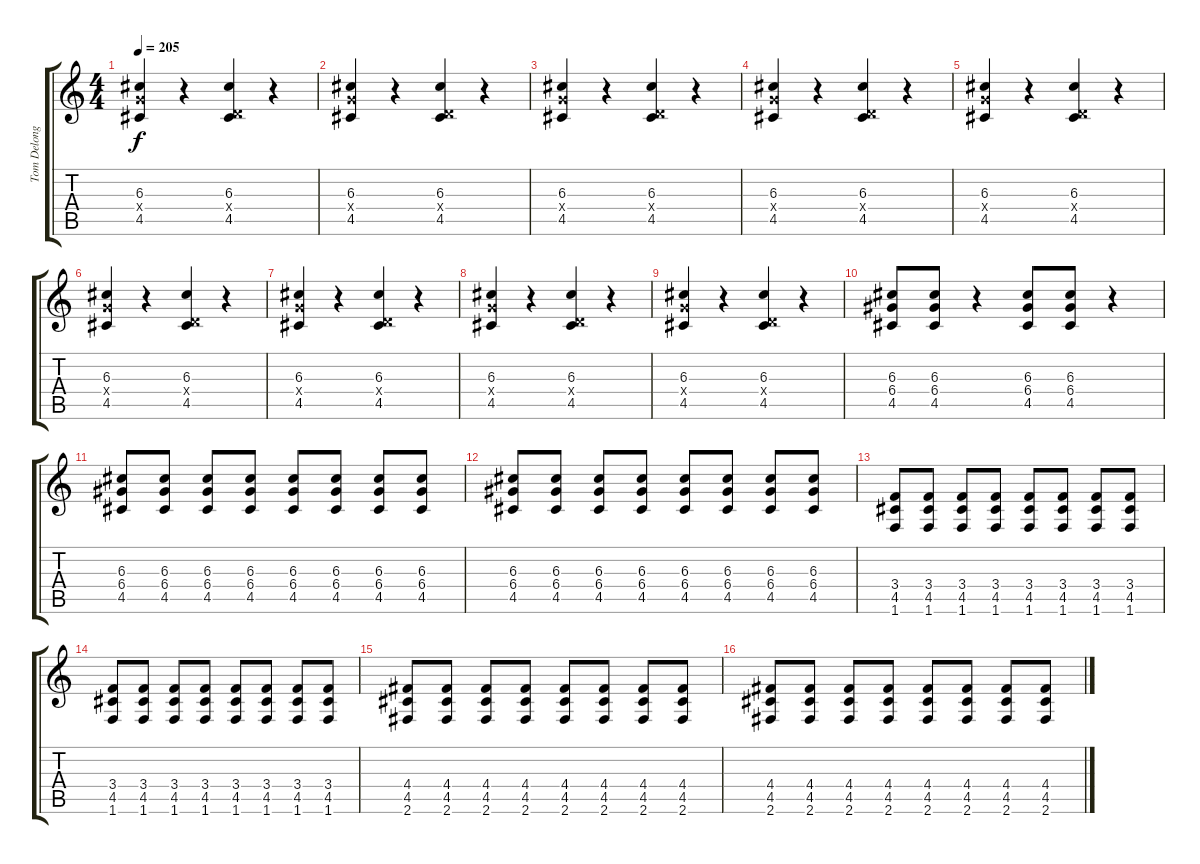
\track ("Tom Delonge (Guitar 1)" "Tom Delong") {instrument overdrivenguitar}
\staff {score tabs}
\tuning (E4 B3 G3 D3 A2 E2) {hide}
\ts (4 4)
\tempo 205
\clef g2
\ks c
(6.3 5.4{x} 4.5).4{dy f} r.4 (6.3 0.4{x} 4.5).4 r.4 |
(6.3 5.4{x} 4.5).4 r.4 (6.3 0.4{x} 4.5).4 r.4 |
(6.3 5.4{x} 4.5).4 r.4 (6.3 0.4{x} 4.5).4 r.4 |
(6.3 5.4{x} 4.5).4 r.4 (6.3 0.4{x} 4.5).4 r.4 |
(6.3 5.4{x} 4.5).4 r.4 (6.3 0.4{x} 4.5).4 r.4 |
(6.3 5.4{x} 4.5).4 r.4 (6.3 0.4{x} 4.5).4 r.4 |
(6.3 5.4{x} 4.5).4 r.4 (6.3 0.4{x} 4.5).4 r.4 |
(6.3 5.4{x} 4.5).4 r.4 (6.3 0.4{x} 4.5).4 r.4 |
(6.3 5.4{x} 4.5).4 r.4 (6.3 0.4{x} 4.5).4 r.4 |
(6.3 6.4 4.5).8 (6.3 6.4 4.5).8 r.4 (6.3 6.4 4.5).8 (6.3 6.4 4.5).8 r.4 |
(6.3 6.4 4.5).8 (6.3 6.4 4.5).8 (6.3 6.4 4.5).8 (6.3 6.4 4.5).8 (6.3 6.4 4.5).8 (6.3 6.4 4.5).8 (6.3 6.4 4.5).8 (6.3 6.4 4.5).8 |
(6.3 6.4 4.5).8 (6.3 6.4 4.5).8 (6.3 6.4 4.5).8 (6.3 6.4 4.5).8 (6.3 6.4 4.5).8 (6.3 6.4 4.5).8 (6.3 6.4 4.5).8 (6.3 6.4 4.5).8 |
(3.4 4.5 1.6).8 (3.4 4.5 1.6).8 (3.4 4.5 1.6).8 (3.4 4.5 1.6).8 (3.4 4.5 1.6).8 (3.4 4.5 1.6).8 (3.4 4.5 1.6).8 (3.4 4.5 1.6).8 |
(3.4 4.5 1.6).8 (3.4 4.5 1.6).8 (3.4 4.5 1.6).8 (3.4 4.5 1.6).8 (3.4 4.5 1.6).8 (3.4 4.5 1.6).8 (3.4 4.5 1.6).8 (3.4 4.5 1.6).8 |
(4.4 4.5 2.6).8 (4.4 4.5 2.6).8 (4.4 4.5 2.6).8 (4.4 4.5 2.6).8 (4.4 4.5 2.6).8 (4.4 4.5 2.6).8 (4.4 4.5 2.6).8 (4.4 4.5 2.6).8 |
(4.4 4.5 2.6).8 (4.4 4.5 2.6).8 (4.4 4.5 2.6).8 (4.4 4.5 2.6).8 (4.4 4.5 2.6).8 (4.4 4.5 2.6).8 (4.4 4.5 2.6).8 (4.4 4.5 2.6).8
